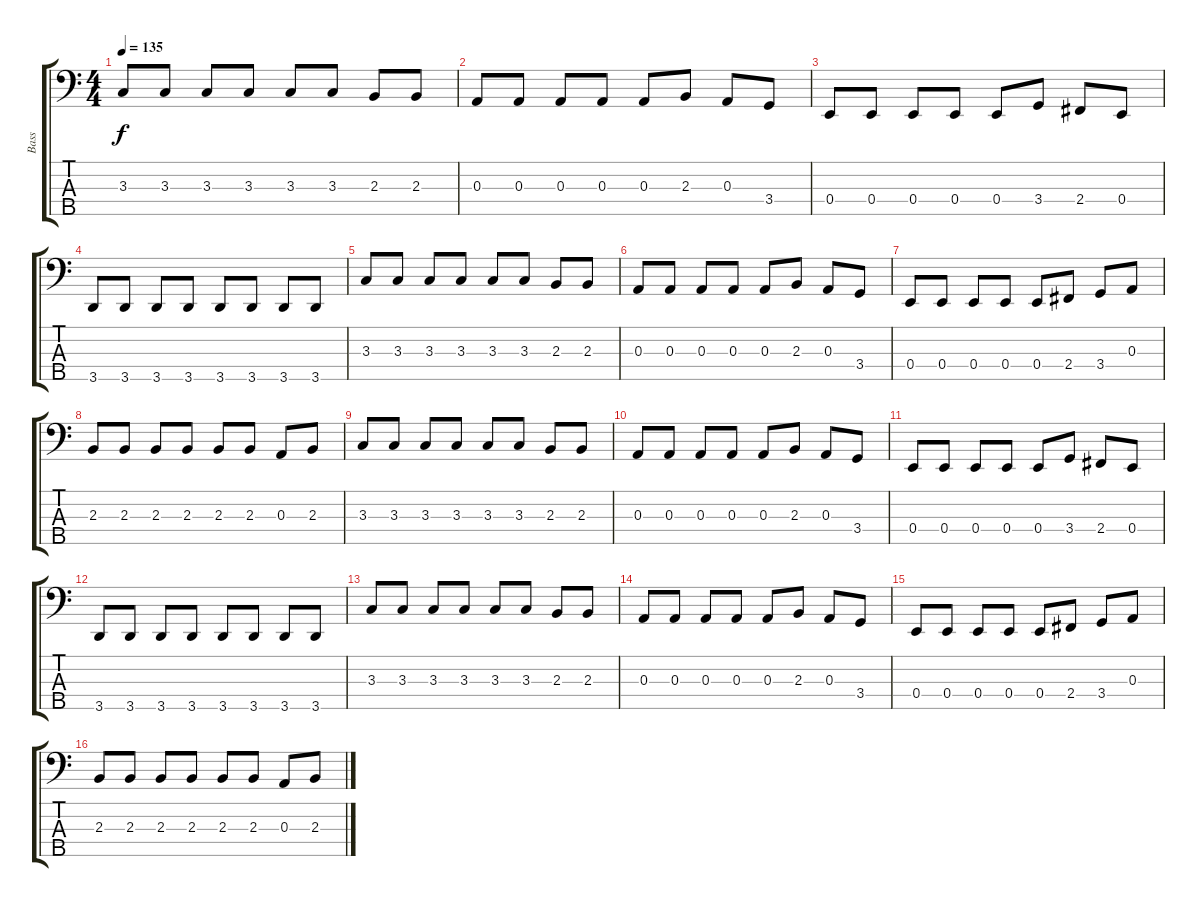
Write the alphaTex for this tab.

\track ("Bass" "Bass") {instrument electricbassfinger}
\staff {score tabs}
\tuning (G2 D2 A1 E1 B0) {hide}
\ts (4 4)
\tempo 135
\clef f4
\ks c
3.3.8{dy f} 3.3.8 3.3.8 3.3.8 3.3.8 3.3.8 2.3.8 2.3.8 |
0.3.8 0.3.8 0.3.8 0.3.8 0.3.8 2.3.8 0.3.8 3.4.8 |
0.4.8 0.4.8 0.4.8 0.4.8 0.4.8 3.4.8 2.4.8 0.4.8 |
3.5.8 3.5.8 3.5.8 3.5.8 3.5.8 3.5.8 3.5.8 3.5.8 |
3.3.8 3.3.8 3.3.8 3.3.8 3.3.8 3.3.8 2.3.8 2.3.8 |
0.3.8 0.3.8 0.3.8 0.3.8 0.3.8 2.3.8 0.3.8 3.4.8 |
0.4.8 0.4.8 0.4.8 0.4.8 0.4.8 2.4.8 3.4.8 0.3.8 |
2.3.8 2.3.8 2.3.8 2.3.8 2.3.8 2.3.8 0.3.8 2.3.8 |
3.3.8 3.3.8 3.3.8 3.3.8 3.3.8 3.3.8 2.3.8 2.3.8 |
0.3.8 0.3.8 0.3.8 0.3.8 0.3.8 2.3.8 0.3.8 3.4.8 |
0.4.8 0.4.8 0.4.8 0.4.8 0.4.8 3.4.8 2.4.8 0.4.8 |
3.5.8 3.5.8 3.5.8 3.5.8 3.5.8 3.5.8 3.5.8 3.5.8 |
3.3.8 3.3.8 3.3.8 3.3.8 3.3.8 3.3.8 2.3.8 2.3.8 |
0.3.8 0.3.8 0.3.8 0.3.8 0.3.8 2.3.8 0.3.8 3.4.8 |
0.4.8 0.4.8 0.4.8 0.4.8 0.4.8 2.4.8 3.4.8 0.3.8 |
2.3.8 2.3.8 2.3.8 2.3.8 2.3.8 2.3.8 0.3.8 2.3.8
